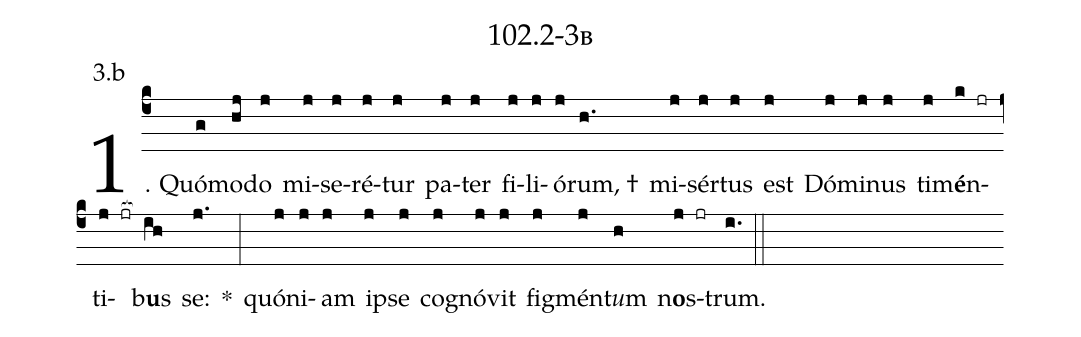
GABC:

name: 102.2-3b;
annotation: 3.b;
%%
(c4)1. Quó(g)mo(hj)do(j) mi(j)se(j)ré(j)tur(j) pa(j)ter(j) fi(j)li(j)ó(j)rum, †(h.) mi(j)sér(j)tus(j) est(j) Dó(j)mi(j)nus(j) ti(j)m<b>é</b>n(k jr)ti(j jr[ocb:1{])b<b>u</b>s(ih[ocb:0}]) se:(j.) *(:) quón(j)i(j)am(j) ip(j)se(j) co(j)gnó(j)vit(j) fig(j)mén(j)t<i>u</i>m(h) n<b>o</b>s(j jr)trum.(i.) (::)
